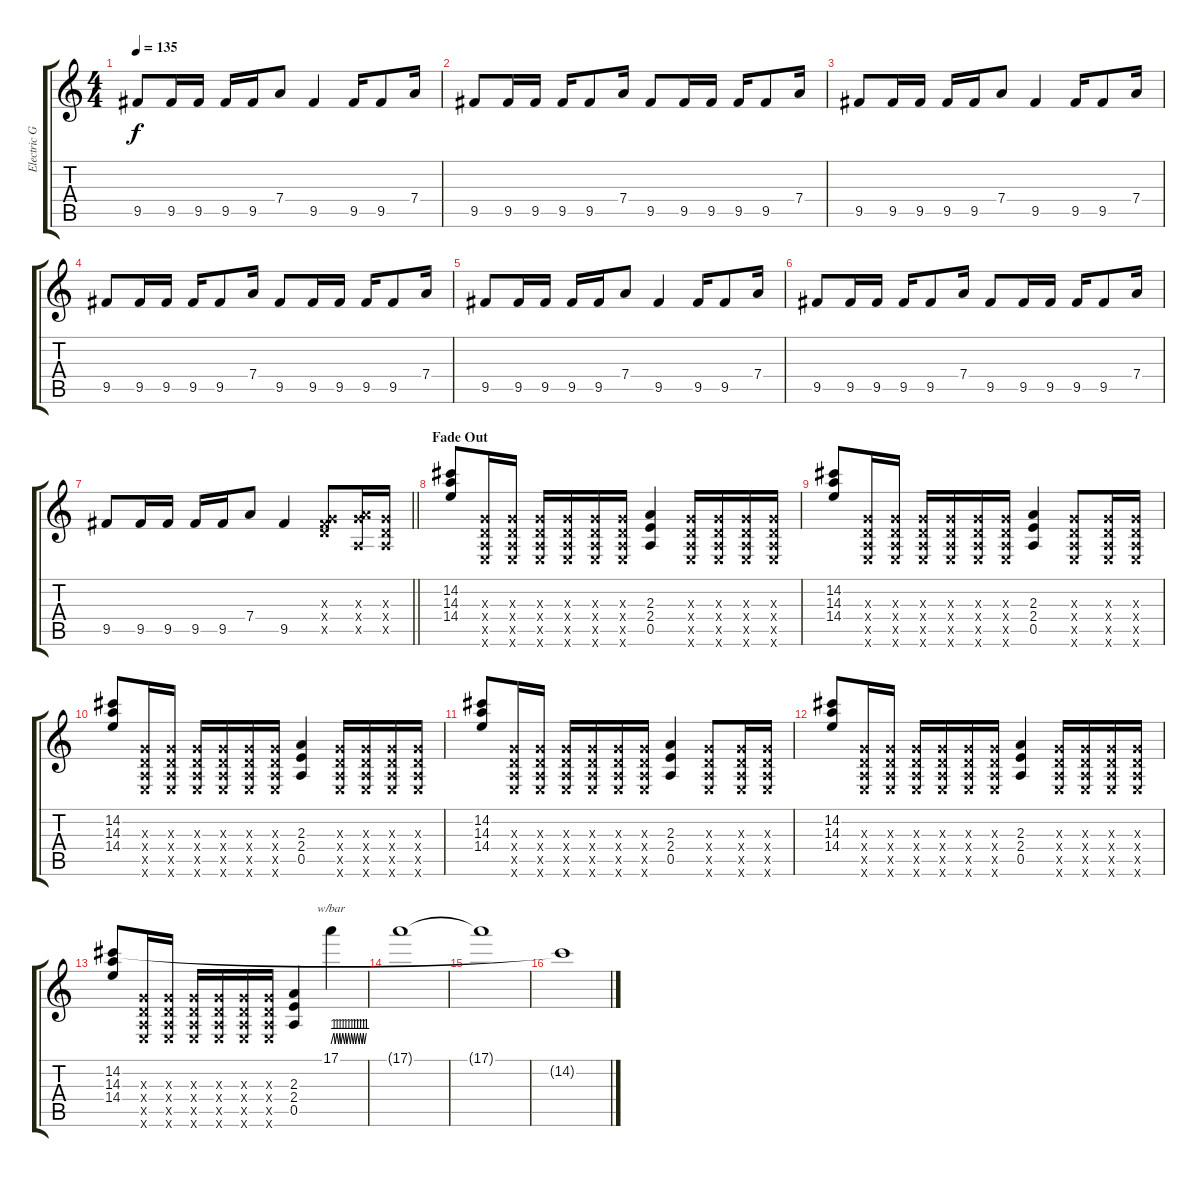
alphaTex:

\track ("Electric Guitar II" "Electric G") {instrument distortionguitar}
\staff {score tabs}
\tuning (E4 B3 G3 D3 A2 E2) {hide}
\ts (4 4)
\tempo 135
\clef g2
\ks c
9.5.8{dy f} 9.5.16 9.5.16 9.5.16 9.5.16 7.4.8 9.5.4 9.5.16 9.5.8 7.4.16 |
9.5.8 9.5.16 9.5.16 9.5.16 9.5.8 7.4.16 9.5.8 9.5.16 9.5.16 9.5.16 9.5.8 7.4.16 |
9.5.8 9.5.16 9.5.16 9.5.16 9.5.16 7.4.8 9.5.4 9.5.16 9.5.8 7.4.16 |
9.5.8 9.5.16 9.5.16 9.5.16 9.5.8 7.4.16 9.5.8 9.5.16 9.5.16 9.5.16 9.5.8 7.4.16 |
9.5.8 9.5.16 9.5.16 9.5.16 9.5.16 7.4.8 9.5.4 9.5.16 9.5.8 7.4.16 |
9.5.8 9.5.16 9.5.16 9.5.16 9.5.8 7.4.16 9.5.8 9.5.16 9.5.16 9.5.16 9.5.8 7.4.16 |
\barLineRight lightlight
9.5.8 9.5.16 9.5.16 9.5.16 9.5.16 7.4.8 9.5.4 (0.3{x} 0.4{x} 9.5{x}).8{volume 10} (0.3{x} 7.4{x} 0.5{x}).16 (0.3{x} 0.4{x} 0.5{x}).16 |
\section ("" "Fade Out")
(14.2 14.3 14.4).8 (0.3{x} 0.4{x} 0.5{x} 0.6{x}).16 (0.3{x} 0.4{x} 0.5{x} 0.6{x}).16 (0.3{x} 0.4{x} 0.5{x} 0.6{x}).16 (0.3{x} 0.4{x} 0.5{x} 0.6{x}).16 (0.3{x} 0.4{x} 0.5{x} 0.6{x}).16 (0.3{x} 0.4{x} 0.5{x} 0.6{x}).16 (2.3 2.4 0.5).4{volume 10} (0.3{x} 0.4{x} 0.5{x} 0.6{x}).16 (0.3{x} 0.4{x} 0.5{x} 0.6{x}).16 (0.3{x} 0.4{x} 0.5{x} 0.6{x}).16 (0.3{x} 0.4{x} 0.5{x} 0.6{x}).16 |
(14.2 14.3 14.4).8 (0.3{x} 0.4{x} 0.5{x} 0.6{x}).16 (0.3{x} 0.4{x} 0.5{x} 0.6{x}).16 (0.3{x} 0.4{x} 0.5{x} 0.6{x}).16 (0.3{x} 0.4{x} 0.5{x} 0.6{x}).16 (0.3{x} 0.4{x} 0.5{x} 0.6{x}).16 (0.3{x} 0.4{x} 0.5{x} 0.6{x}).16 (2.3 2.4 0.5).4{volume 9} (0.3{x} 0.4{x} 0.5{x} 0.6{x}).8 (0.3{x} 0.4{x} 0.5{x} 0.6{x}).16 (0.3{x} 0.4{x} 0.5{x} 0.6{x}).16 |
(14.2 14.3 14.4).8 (0.3{x} 0.4{x} 0.5{x} 0.6{x}).16 (0.3{x} 0.4{x} 0.5{x} 0.6{x}).16 (0.3{x} 0.4{x} 0.5{x} 0.6{x}).16 (0.3{x} 0.4{x} 0.5{x} 0.6{x}).16 (0.3{x} 0.4{x} 0.5{x} 0.6{x}).16 (0.3{x} 0.4{x} 0.5{x} 0.6{x}).16 (2.3 2.4 0.5).4{volume 8} (0.3{x} 0.4{x} 0.5{x} 0.6{x}).16 (0.3{x} 0.4{x} 0.5{x} 0.6{x}).16 (0.3{x} 0.4{x} 0.5{x} 0.6{x}).16 (0.3{x} 0.4{x} 0.5{x} 0.6{x}).16 |
(14.2 14.3 14.4).8 (0.3{x} 0.4{x} 0.5{x} 0.6{x}).16 (0.3{x} 0.4{x} 0.5{x} 0.6{x}).16 (0.3{x} 0.4{x} 0.5{x} 0.6{x}).16 (0.3{x} 0.4{x} 0.5{x} 0.6{x}).16 (0.3{x} 0.4{x} 0.5{x} 0.6{x}).16 (0.3{x} 0.4{x} 0.5{x} 0.6{x}).16 (2.3 2.4 0.5).4{volume 7} (0.3{x} 0.4{x} 0.5{x} 0.6{x}).8 (0.3{x} 0.4{x} 0.5{x} 0.6{x}).16 (0.3{x} 0.4{x} 0.5{x} 0.6{x}).16 |
(14.2 14.3 14.4).8 (0.3{x} 0.4{x} 0.5{x} 0.6{x}).16 (0.3{x} 0.4{x} 0.5{x} 0.6{x}).16 (0.3{x} 0.4{x} 0.5{x} 0.6{x}).16 (0.3{x} 0.4{x} 0.5{x} 0.6{x}).16 (0.3{x} 0.4{x} 0.5{x} 0.6{x}).16 (0.3{x} 0.4{x} 0.5{x} 0.6{x}).16 (2.3 2.4 0.5).4{volume 6} (0.3{x} 0.4{x} 0.5{x} 0.6{x}).16 (0.3{x} 0.4{x} 0.5{x} 0.6{x}).16 (0.3{x} 0.4{x} 0.5{x} 0.6{x}).16 (0.3{x} 0.4{x} 0.5{x} 0.6{x}).16 |
(14.2 14.3 14.4).8 (0.3{x} 0.4{x} 0.5{x} 0.6{x}).16 (0.3{x} 0.4{x} 0.5{x} 0.6{x}).16 (0.3{x} 0.4{x} 0.5{x} 0.6{x}).16 (0.3{x} 0.4{x} 0.5{x} 0.6{x}).16 (0.3{x} 0.4{x} 0.5{x} 0.6{x}).16 (0.3{x} 0.4{x} 0.5{x} 0.6{x}).16 (2.3 2.4 0.5).4{volume 5} 17.1.4{tbe (custom default 0 0 5 4 7 0 10 4 13 0 15 4 17 0 20 4 23 0 25 4 27 0 30 4 33 0 35 4 38 0 40 4 42 0 45 4 48 0 50 4 53 0 55 4 57 0 60 4)} |
17.1{t}.1{volume 5} |
17.1{t}.1{volume 4} |
14.2{t}.1{volume 3}
